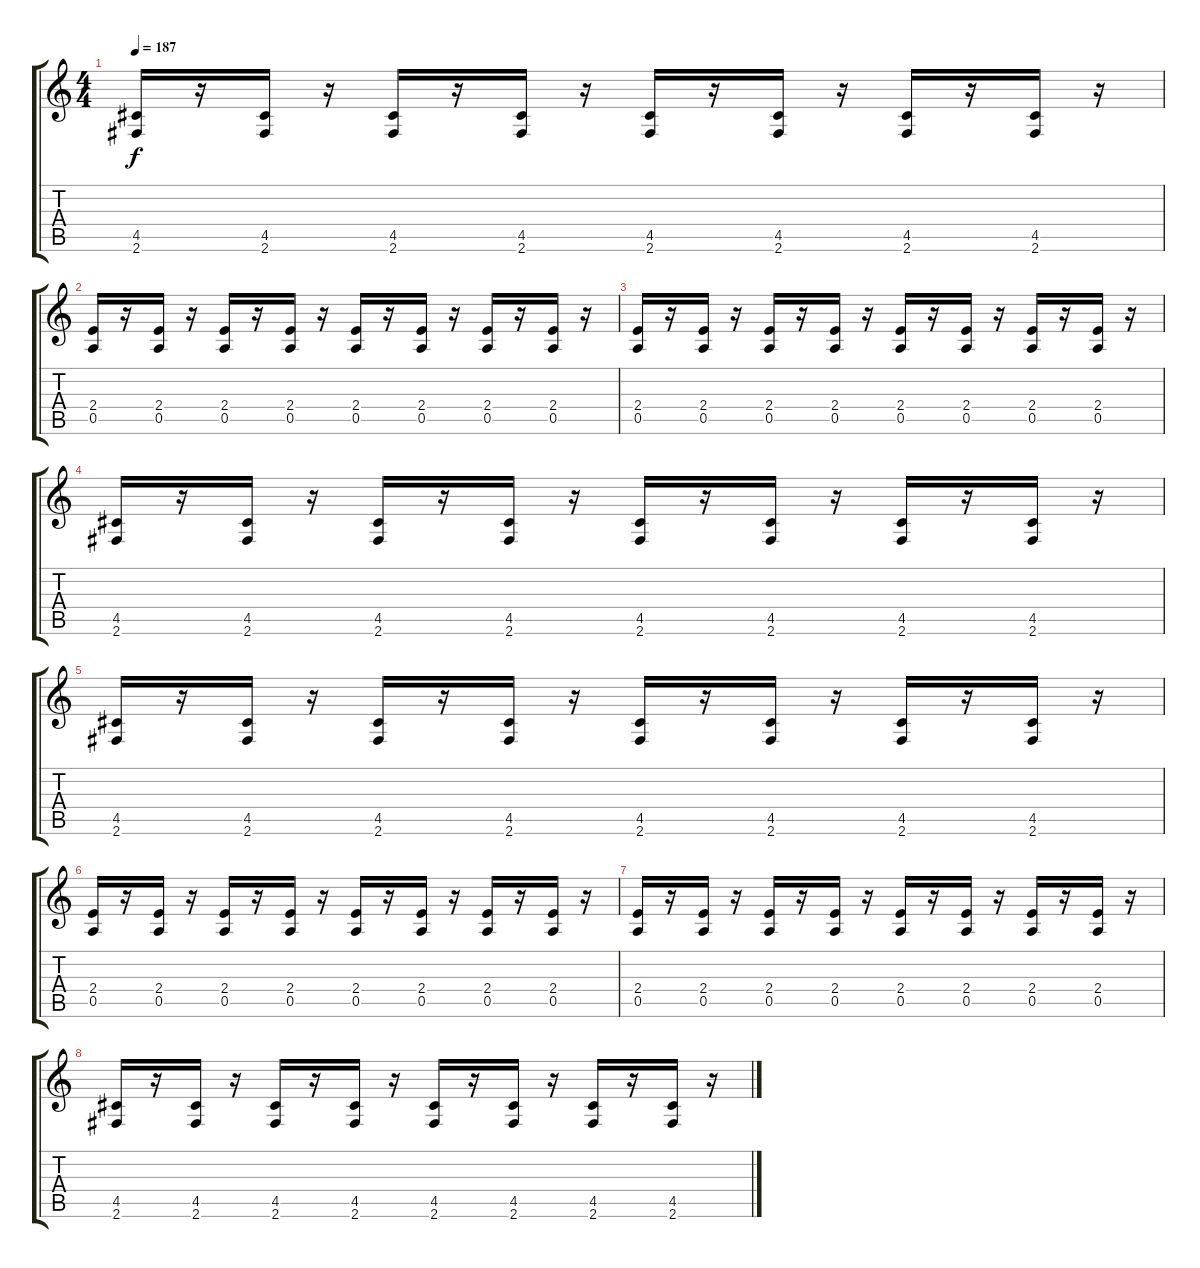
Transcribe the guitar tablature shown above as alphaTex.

\track "" {instrument overdrivenguitar}
\staff {score tabs}
\tuning (E4 B3 G3 D3 A2 E2) {hide}
\ts (4 4)
\tempo 187
\clef g2
\ks c
(4.5 2.6).16{dy f} r.16 (4.5 2.6).16 r.16 (4.5 2.6).16 r.16 (4.5 2.6).16 r.16 (4.5 2.6).16 r.16 (4.5 2.6).16 r.16 (4.5 2.6).16 r.16 (4.5 2.6).16 r.16 |
(2.4 0.5).16 r.16 (2.4 0.5).16 r.16 (2.4 0.5).16 r.16 (2.4 0.5).16 r.16 (2.4 0.5).16 r.16 (2.4 0.5).16 r.16 (2.4 0.5).16 r.16 (2.4 0.5).16 r.16 |
(2.4 0.5).16 r.16 (2.4 0.5).16 r.16 (2.4 0.5).16 r.16 (2.4 0.5).16 r.16 (2.4 0.5).16 r.16 (2.4 0.5).16 r.16 (2.4 0.5).16 r.16 (2.4 0.5).16 r.16 |
(4.5 2.6).16 r.16 (4.5 2.6).16 r.16 (4.5 2.6).16 r.16 (4.5 2.6).16 r.16 (4.5 2.6).16 r.16 (4.5 2.6).16 r.16 (4.5 2.6).16 r.16 (4.5 2.6).16 r.16 |
(4.5 2.6).16 r.16 (4.5 2.6).16 r.16 (4.5 2.6).16 r.16 (4.5 2.6).16 r.16 (4.5 2.6).16 r.16 (4.5 2.6).16 r.16 (4.5 2.6).16 r.16 (4.5 2.6).16 r.16 |
(2.4 0.5).16 r.16 (2.4 0.5).16 r.16 (2.4 0.5).16 r.16 (2.4 0.5).16 r.16 (2.4 0.5).16 r.16 (2.4 0.5).16 r.16 (2.4 0.5).16 r.16 (2.4 0.5).16 r.16 |
(2.4 0.5).16 r.16 (2.4 0.5).16 r.16 (2.4 0.5).16 r.16 (2.4 0.5).16 r.16 (2.4 0.5).16 r.16 (2.4 0.5).16 r.16 (2.4 0.5).16 r.16 (2.4 0.5).16 r.16 |
(4.5 2.6).16 r.16 (4.5 2.6).16 r.16 (4.5 2.6).16 r.16 (4.5 2.6).16 r.16 (4.5 2.6).16 r.16 (4.5 2.6).16 r.16 (4.5 2.6).16 r.16 (4.5 2.6).16 r.16
